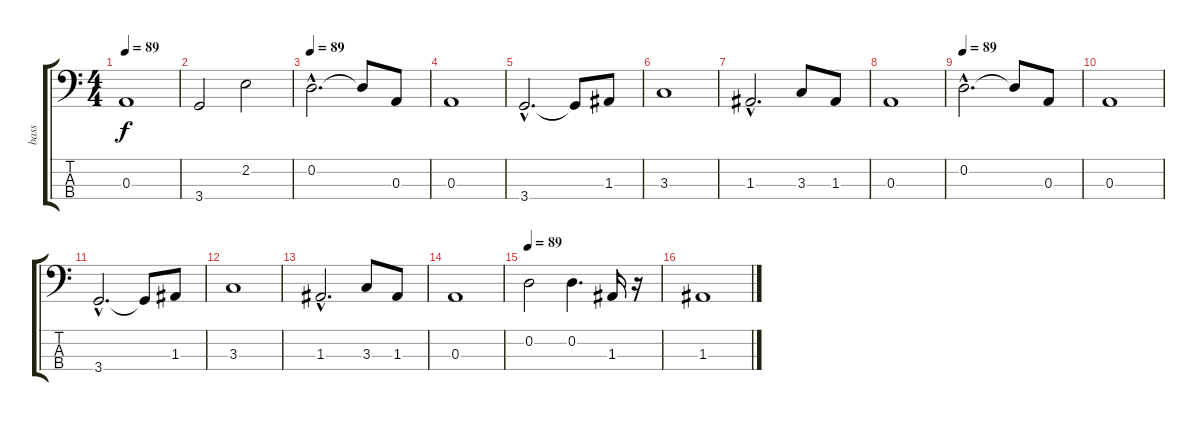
\track ("bass" "bass") {instrument electricbassfinger}
\staff {score tabs}
\tuning (G2 D2 A1 E1) {hide}
\ts (4 4)
\tempo 89
\clef f4
\ks c
0.3.1{dy f} |
3.4.2 2.2.2 |
\tempo 89
0.2{hac}.2{d} 0.2{t}.8 0.3.8 |
0.3.1 |
3.4{hac}.2{d} 3.4{t}.8 1.3.8 |
3.3.1 |
1.3{hac}.2{d} 3.3.8 1.3.8 |
0.3.1 |
\tempo 89
0.2{hac}.2{d} 0.2{t}.8 0.3.8 |
0.3.1 |
3.4{hac}.2{d} 3.4{t}.8 1.3.8 |
3.3.1 |
1.3{hac}.2{d} 3.3.8 1.3.8 |
0.3.1 |
\tempo 89
0.2.2 0.2.4{d} 1.3.16 r.16 |
1.3.1
